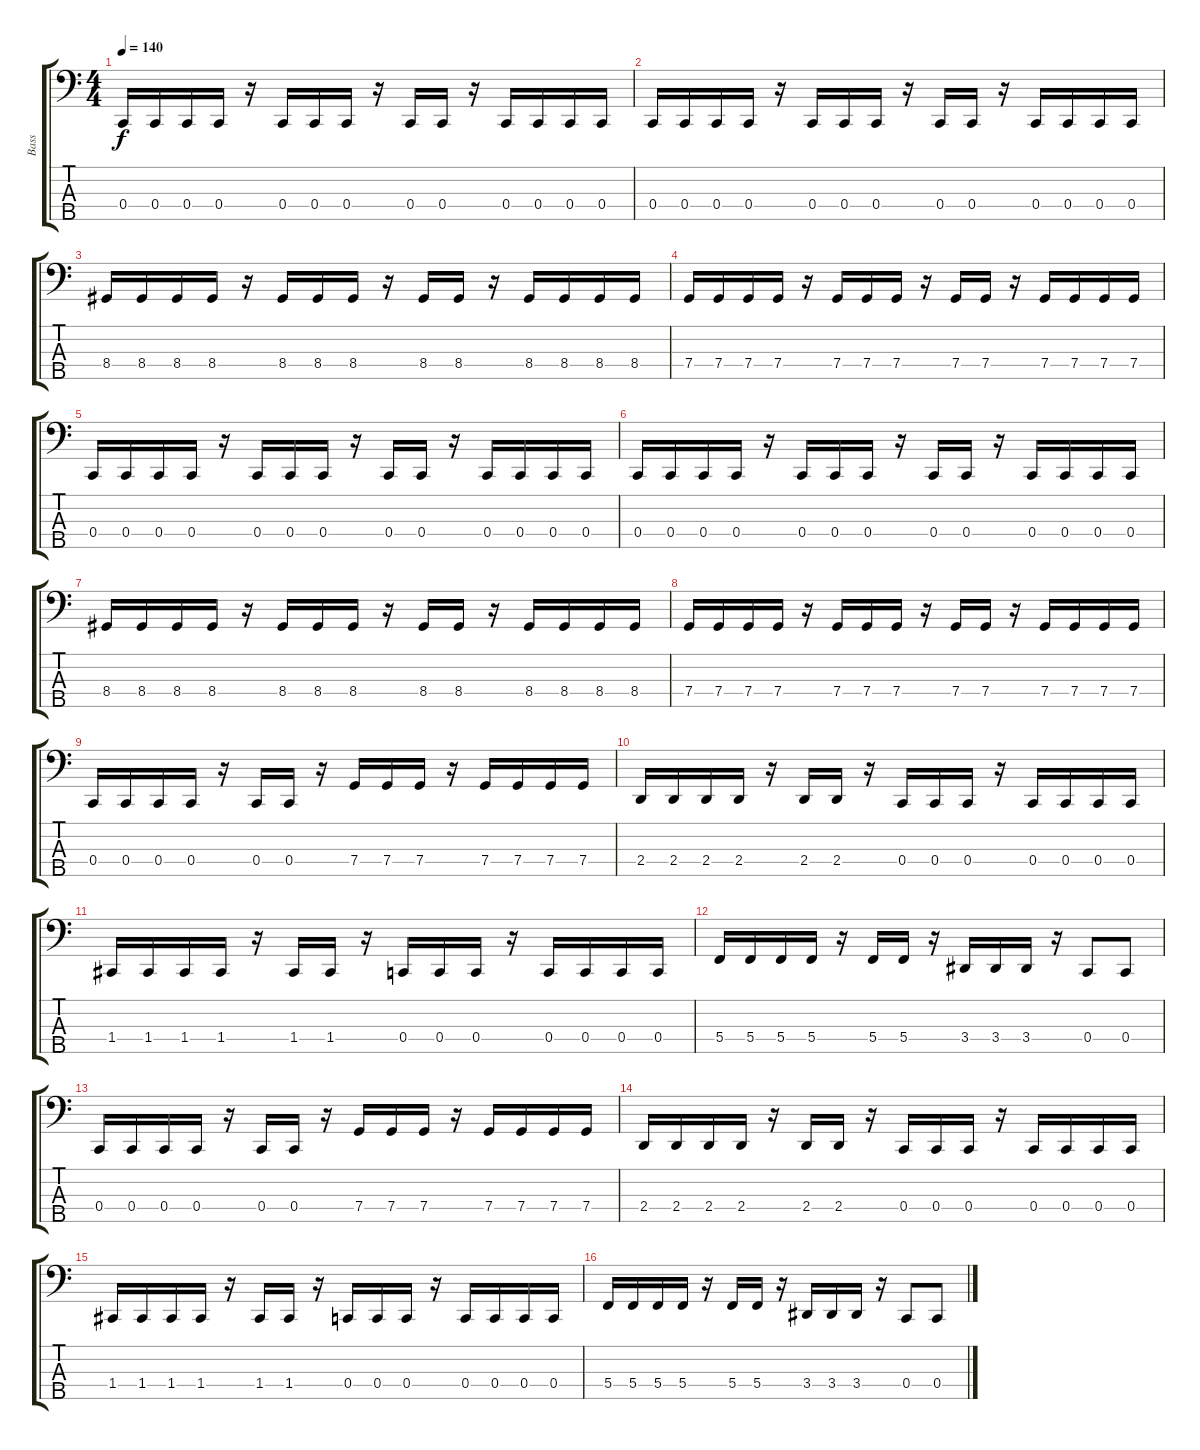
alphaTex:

\track ("Bass" "Bass") {instrument electricbasspick}
\staff {score tabs}
\tuning (F2 C2 G1 C1 A0) {hide}
\ts (4 4)
\tempo 140
\clef f4
\ks c
0.4.16{dy f} 0.4.16 0.4.16 0.4.16 r.16 0.4.16 0.4.16 0.4.16 r.16 0.4.16 0.4.16 r.16 0.4.16 0.4.16 0.4.16 0.4.16 |
0.4.16 0.4.16 0.4.16 0.4.16 r.16 0.4.16 0.4.16 0.4.16 r.16 0.4.16 0.4.16 r.16 0.4.16 0.4.16 0.4.16 0.4.16 |
8.4.16 8.4.16 8.4.16 8.4.16 r.16 8.4.16 8.4.16 8.4.16 r.16 8.4.16 8.4.16 r.16 8.4.16 8.4.16 8.4.16 8.4.16 |
7.4.16 7.4.16 7.4.16 7.4.16 r.16 7.4.16 7.4.16 7.4.16 r.16 7.4.16 7.4.16 r.16 7.4.16 7.4.16 7.4.16 7.4.16 |
0.4.16 0.4.16 0.4.16 0.4.16 r.16 0.4.16 0.4.16 0.4.16 r.16 0.4.16 0.4.16 r.16 0.4.16 0.4.16 0.4.16 0.4.16 |
0.4.16 0.4.16 0.4.16 0.4.16 r.16 0.4.16 0.4.16 0.4.16 r.16 0.4.16 0.4.16 r.16 0.4.16 0.4.16 0.4.16 0.4.16 |
8.4.16 8.4.16 8.4.16 8.4.16 r.16 8.4.16 8.4.16 8.4.16 r.16 8.4.16 8.4.16 r.16 8.4.16 8.4.16 8.4.16 8.4.16 |
7.4.16 7.4.16 7.4.16 7.4.16 r.16 7.4.16 7.4.16 7.4.16 r.16 7.4.16 7.4.16 r.16 7.4.16 7.4.16 7.4.16 7.4.16 |
0.4.16 0.4.16 0.4.16 0.4.16 r.16 0.4.16 0.4.16 r.16 7.4.16 7.4.16 7.4.16 r.16 7.4.16 7.4.16 7.4.16 7.4.16 |
2.4.16 2.4.16 2.4.16 2.4.16 r.16 2.4.16 2.4.16 r.16 0.4.16 0.4.16 0.4.16 r.16 0.4.16 0.4.16 0.4.16 0.4.16 |
1.4.16 1.4.16 1.4.16 1.4.16 r.16 1.4.16 1.4.16 r.16 0.4.16 0.4.16 0.4.16 r.16 0.4.16 0.4.16 0.4.16 0.4.16 |
5.4.16 5.4.16 5.4.16 5.4.16 r.16 5.4.16 5.4.16 r.16 3.4.16 3.4.16 3.4.16 r.16 0.4.8 0.4.8 |
0.4.16 0.4.16 0.4.16 0.4.16 r.16 0.4.16 0.4.16 r.16 7.4.16 7.4.16 7.4.16 r.16 7.4.16 7.4.16 7.4.16 7.4.16 |
2.4.16 2.4.16 2.4.16 2.4.16 r.16 2.4.16 2.4.16 r.16 0.4.16 0.4.16 0.4.16 r.16 0.4.16 0.4.16 0.4.16 0.4.16 |
1.4.16 1.4.16 1.4.16 1.4.16 r.16 1.4.16 1.4.16 r.16 0.4.16 0.4.16 0.4.16 r.16 0.4.16 0.4.16 0.4.16 0.4.16 |
5.4.16 5.4.16 5.4.16 5.4.16 r.16 5.4.16 5.4.16 r.16 3.4.16 3.4.16 3.4.16 r.16 0.4.8 0.4.8
